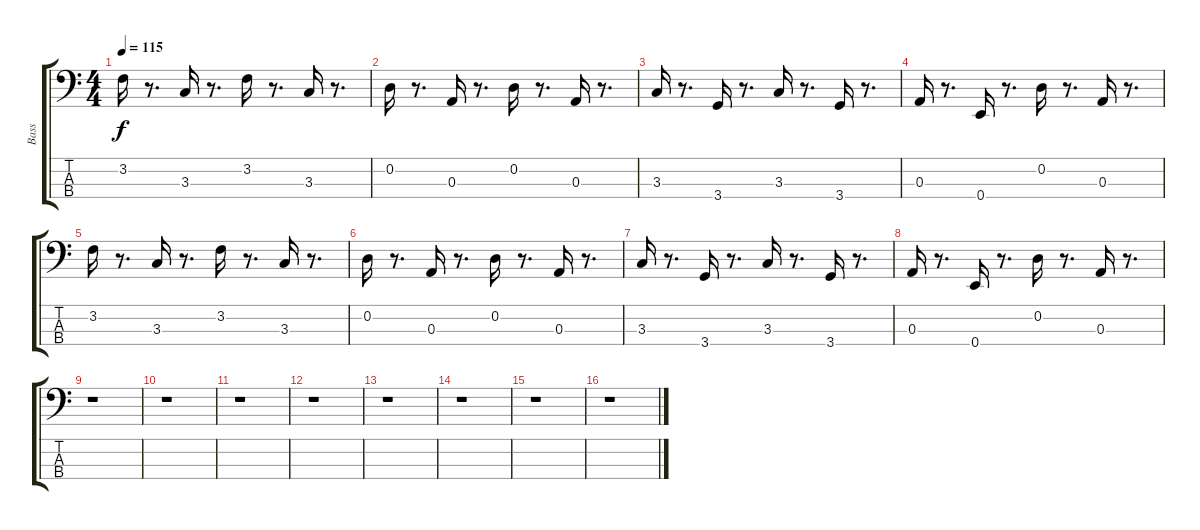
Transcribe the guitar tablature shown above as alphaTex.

\track ("Bass" "Bass") {instrument acousticbass}
\staff {score tabs}
\tuning (G2 D2 A1 E1) {hide}
\ts (4 4)
\tempo 115
\clef f4
\ks c
3.2.16{dy f} r.8{d} 3.3.16 r.8{d} 3.2.16 r.8{d} 3.3.16 r.8{d} |
0.2.16 r.8{d} 0.3.16 r.8{d} 0.2.16 r.8{d} 0.3.16 r.8{d} |
3.3.16 r.8{d} 3.4.16 r.8{d} 3.3.16 r.8{d} 3.4.16 r.8{d} |
0.3.16 r.8{d} 0.4.16 r.8{d} 0.2.16 r.8{d} 0.3.16 r.8{d} |
3.2.16 r.8{d} 3.3.16 r.8{d} 3.2.16 r.8{d} 3.3.16 r.8{d} |
0.2.16 r.8{d} 0.3.16 r.8{d} 0.2.16 r.8{d} 0.3.16 r.8{d} |
3.3.16 r.8{d} 3.4.16 r.8{d} 3.3.16 r.8{d} 3.4.16 r.8{d} |
0.3.16 r.8{d} 0.4.16 r.8{d} 0.2.16 r.8{d} 0.3.16 r.8{d} |
r.1 |
r.1 |
r.1 |
r.1 |
r.1 |
r.1 |
r.1 |
r.1
